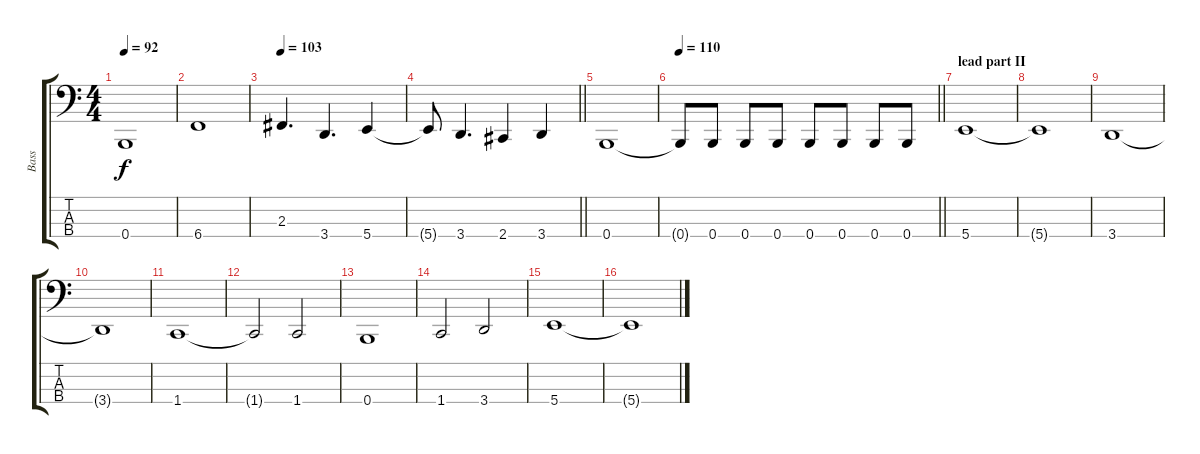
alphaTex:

\track ("Bass" "Bass") {instrument electricbassfinger}
\staff {score tabs}
\tuning (D2 A1 E1 B0) {hide}
\ts (4 4)
\tempo 92
\clef f4
\ks c
0.4.1{dy f} |
6.4.1 |
\tempo 103
2.3.4{d} 3.4.4{d} 5.4.4 |
\barLineRight lightlight
5.4{t}.8 3.4.4{d} 2.4.4 3.4.4 |
\section ("" "")
0.4.1 |
\tempo 110
\barLineRight lightlight
0.4{t}.8 0.4.8 0.4.8 0.4.8 0.4.8 0.4.8 0.4.8 0.4.8 |
\section ("" "lead part II")
5.4.1 |
5.4{t}.1 |
3.4.1 |
3.4{t}.1 |
1.4.1 |
1.4{t}.2 1.4.2 |
0.4.1 |
1.4.2 3.4.2 |
5.4.1 |
5.4{t}.1
